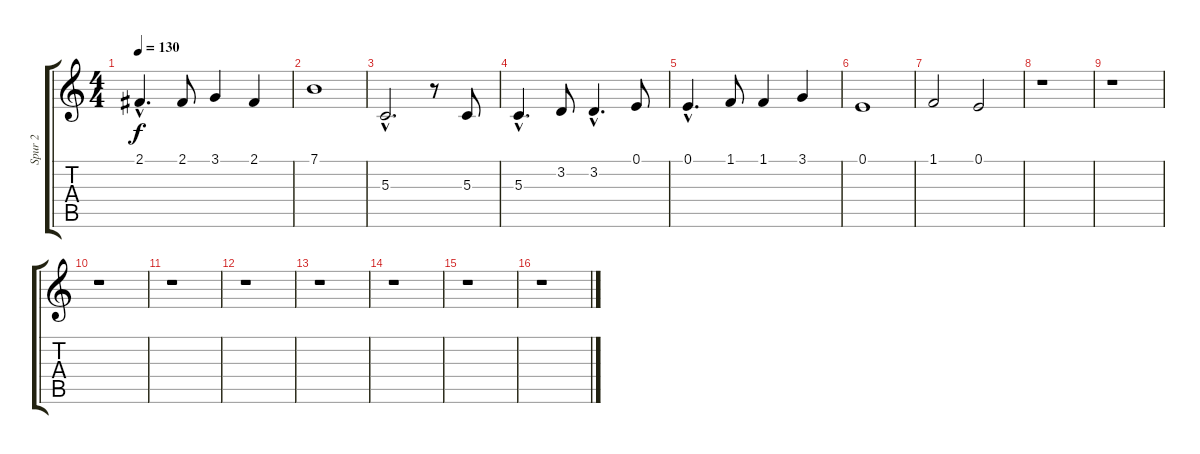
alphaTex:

\track ("Spur 2" "Spur 2") {instrument clarinet}
\staff {score tabs}
\tuning (E4 B3 G3 D3 A2 E2) {hide}
\ts (4 4)
\tempo 130
\clef g2
\ks c
2.1{hac}.4{d dy f} 2.1.8 3.1.4 2.1.4 |
7.1.1 |
5.3{hac}.2{d} r.8 5.3.8 |
5.3{hac}.4{d} 3.2.8 3.2{hac}.4{d} 0.1.8 |
0.1{hac}.4{d} 1.1.8 1.1.4 3.1.4 |
0.1.1 |
1.1.2 0.1.2 |
r.1 |
r.1 |
r.1 |
r.1 |
r.1 |
r.1 |
r.1 |
r.1 |
r.1
